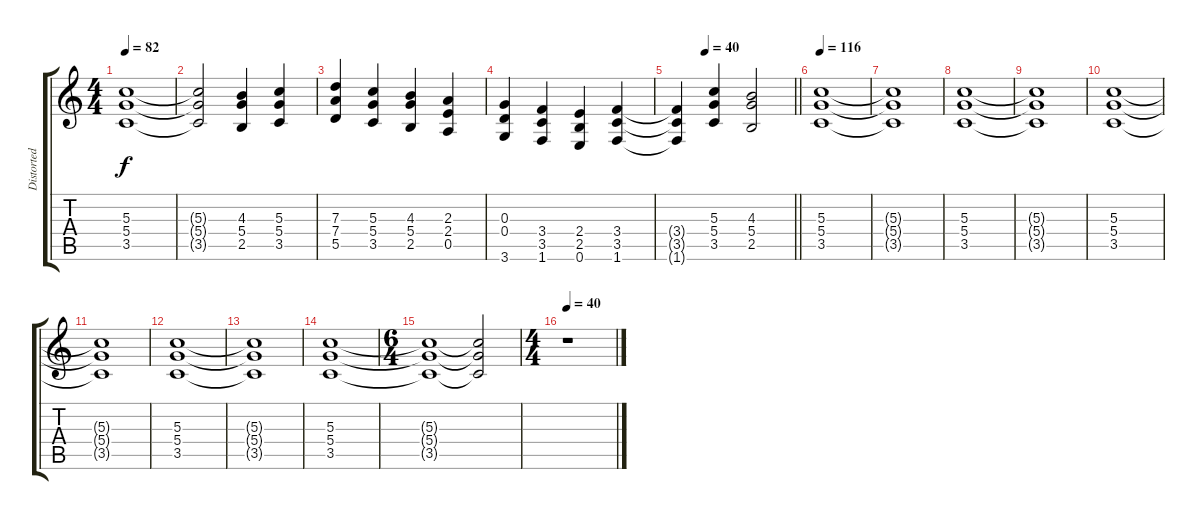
\track ("Distorted Rhythm" "Distorted ") {instrument overdrivenguitar}
\staff {score tabs}
\tuning (E4 B3 G3 D3 A2 E2) {hide}
\ts (4 4)
\tempo 82
\clef g2
\ks c
(5.3{t} 5.4{t} 3.5{t}).1{dy f} |
(5.3{t} 5.4{t} 3.5{t}).2 (4.3 5.4 2.5).4 (5.3 5.4 3.5).4 |
(7.3 7.4 5.5).4 (5.3 5.4 3.5).4 (4.3 5.4 2.5).4 (2.3 2.4 0.5).4 |
(0.3 0.4 3.6).4 (3.4 3.5 1.6).4 (2.4 2.5 0.6).4 (3.4 3.5 1.6).4 |
\tempo (40 0.25)
\barLineRight lightlight
(3.4{t} 3.5{t} 1.6{t}).4 (5.3 5.4 3.5).4 (4.3 5.4 2.5).2 |
\tempo 116
(5.3 5.4 3.5).1 |
(5.3{t} 5.4{t} 3.5{t}).1 |
(5.3 5.4 3.5).1 |
(5.3{t} 5.4{t} 3.5{t}).1 |
(5.3 5.4 3.5).1 |
(5.3{t} 5.4{t} 3.5{t}).1 |
(5.3 5.4 3.5).1 |
(5.3{t} 5.4{t} 3.5{t}).1 |
(5.3 5.4 3.5).1 |
\ts (6 4)
(5.3{t} 5.4{t} 3.5{t}).1 (5.3{t} 5.4{t} 3.5{t}).2 |
\ts (4 4)
\tempo 40
r.1
